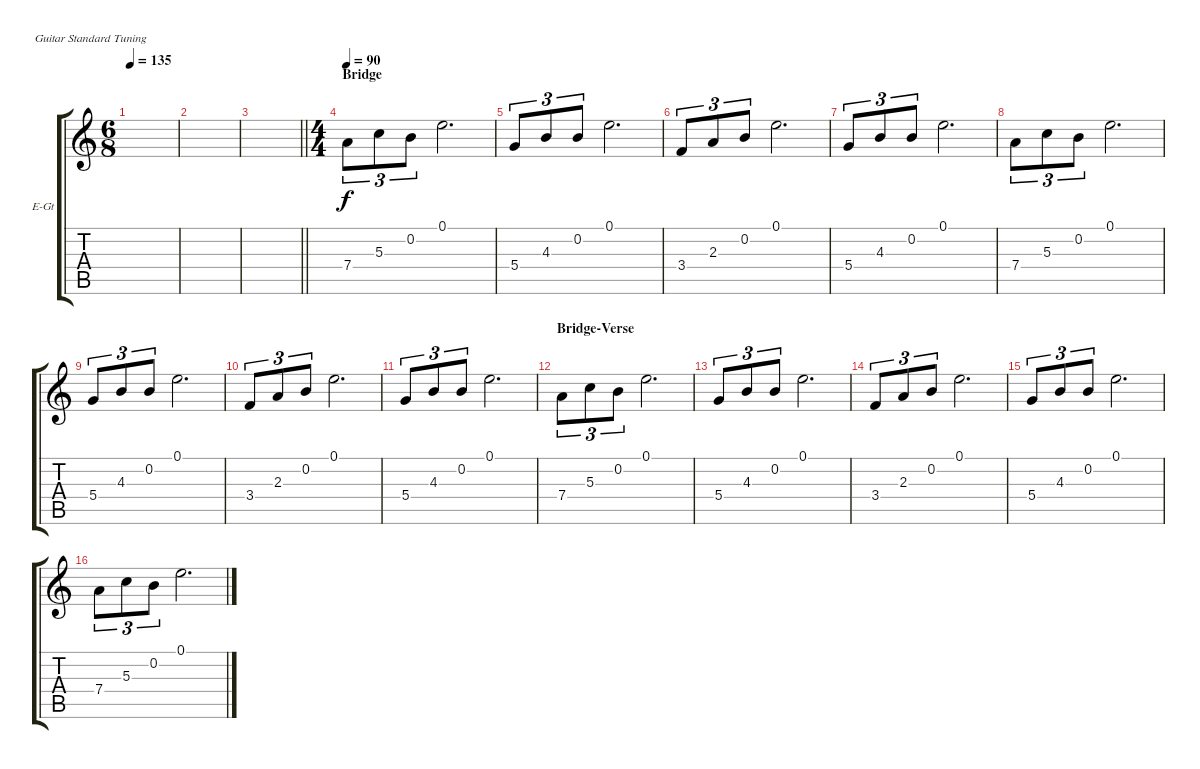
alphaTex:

\bracketExtendMode groupsimilarinstruments
\firstSystemTrackNameOrientation horizontal
\otherSystemsTrackNameOrientation horizontal
\track ("guitar clean (Artur Potemkin)" "E-Gt") {instrument electricguitarclean}
\staff {score tabs}
\tuning (E4 B3 G3 D3 A2 E2)
\ts (6 8)
\tempo 135
\clef g2
\scale
0.333333
\ks aminor
|
\scale
0.256303 |
\scale
0.256303
\barLineRight lightlight
|
\ts (4 4)
\beaming (8 2 2 2 2)
\section ("" "Bridge")
\tempo 90
\scale
0.487395 7.4.8{tu (3 2)} 5.3.8{tu (3 2)} 0.2.8{tu (3 2)} 0.1.2{d} |
\scale
0.333333 5.4.8{tu (3 2)} 4.3.8{tu (3 2)} 0.2.8{tu (3 2)} 0.1.2{d} |
\scale
0.333333 3.4.8{tu (3 2)} 2.3.8{tu (3 2)} 0.2.8{tu (3 2)} 0.1.2{d} |
\scale
0.333333 5.4.8{tu (3 2)} 4.3.8{tu (3 2)} 0.2.8{tu (3 2)} 0.1.2{d} |
\scale
0.333333 7.4.8{tu (3 2)} 5.3.8{tu (3 2)} 0.2.8{tu (3 2)} 0.1.2{d} |
\scale
0.333333 5.4.8{tu (3 2)} 4.3.8{tu (3 2)} 0.2.8{tu (3 2)} 0.1.2{d} |
\scale
0.333333 3.4.8{tu (3 2)} 2.3.8{tu (3 2)} 0.2.8{tu (3 2)} 0.1.2{d} |
\scale
0.333333 5.4.8{tu (3 2)} 4.3.8{tu (3 2)} 0.2.8{tu (3 2)} 0.1.2{d} |
\section ("" "Bridge-Verse")
\scale
0.333333 7.4.8{tu (3 2)} 5.3.8{tu (3 2)} 0.2.8{tu (3 2)} 0.1.2{d} |
\scale
0.333333 5.4.8{tu (3 2)} 4.3.8{tu (3 2)} 0.2.8{tu (3 2)} 0.1.2{d} |
\scale
0.333333 3.4.8{tu (3 2)} 2.3.8{tu (3 2)} 0.2.8{tu (3 2)} 0.1.2{d} |
\scale
0.333333 5.4.8{tu (3 2)} 4.3.8{tu (3 2)} 0.2.8{tu (3 2)} 0.1.2{d} |
\scale
0.333333 7.4.8{tu (3 2)} 5.3.8{tu (3 2)} 0.2.8{tu (3 2)} 0.1.2{d}
